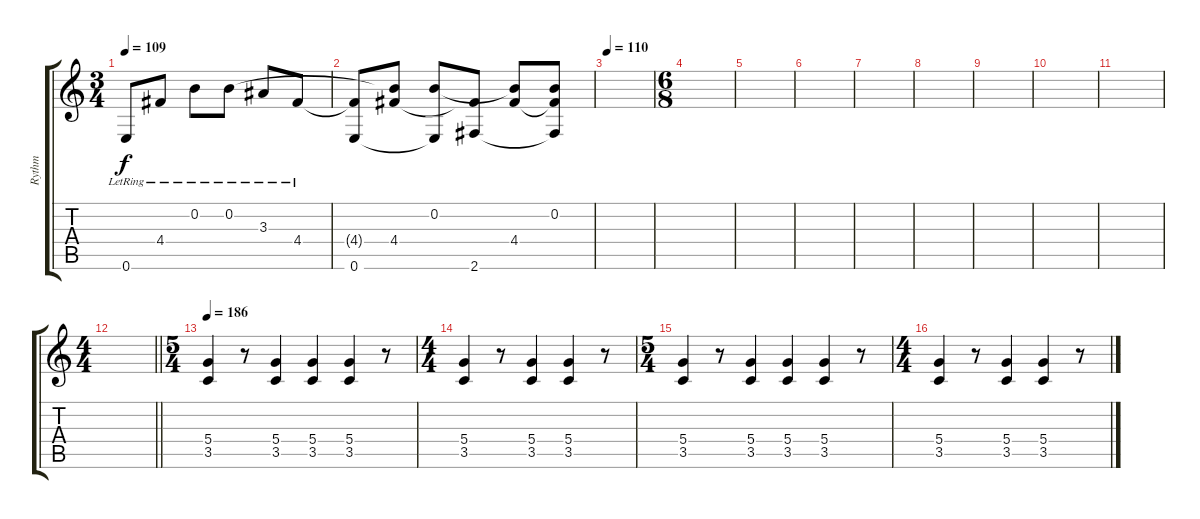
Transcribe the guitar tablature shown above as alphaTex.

\track ("Rythm" "Rythm") {instrument overdrivenguitar}
\staff {score tabs}
\tuning (E4 B3 G3 D3 A2 E2) {hide}
\ts (3 4)
\tempo 109
\clef g2
\ks c
0.6{lr}.8{dy f} 4.4{lr}.8 0.2{lr}.8 0.2{lr}.8 3.3{lr}.8 4.4{lr}.8 |
(4.4{t} 0.6).8 (0.2{t} 4.4).8 (0.2 0.6{t}).8 (4.4{t} 2.6).8 (0.2{t} 4.4).8 (0.2 4.4{t} 2.6{t}).8 |
\tempo 110
|
\ts (6 8)
|
|
|
|
|
|
|
|
\ts (4 4)
\barLineRight lightlight
|
\ts (5 4)
\tempo 186
(5.4 3.5).4 r.8 (5.4 3.5).4 (5.4 3.5).4 (5.4 3.5).4 r.8 |
\ts (4 4)
(5.4 3.5).4 r.8 (5.4 3.5).4 (5.4 3.5).4 r.8 |
\ts (5 4)
(5.4 3.5).4 r.8 (5.4 3.5).4 (5.4 3.5).4 (5.4 3.5).4 r.8 |
\ts (4 4)
(5.4 3.5).4 r.8 (5.4 3.5).4 (5.4 3.5).4 r.8
